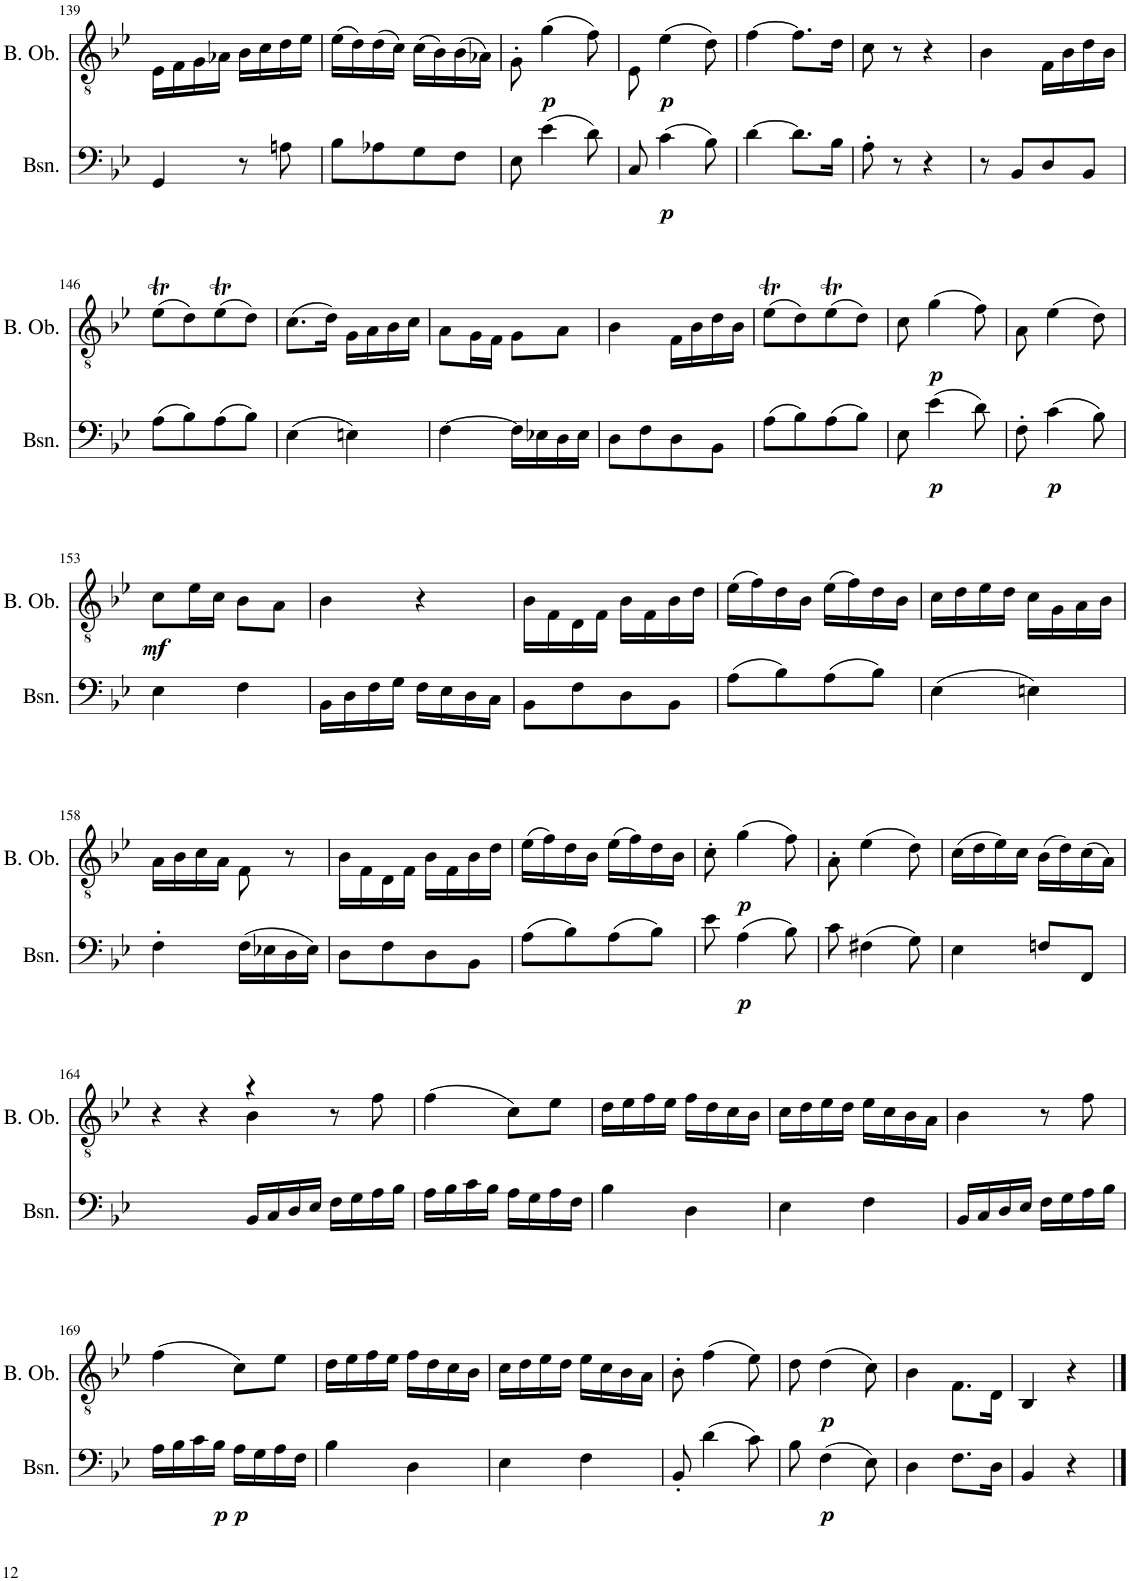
**kern	**dynam	**kern	**dynam
*part2	*part2	*part1	*part1
*staff2	*staff2	*staff1	*staff1
*I"Bassoon	*	*I"Bass Oboe	*
*I'Bsn.	*	*I'B. Ob.	*
!!LO:PB:g=z
*clefF4	*	*clefGv2	*
*k[b-e-]	*	*k[b-e-]	*
*M2/4	*	*M2/4	*
=139	=139	=139	=139
4GG/	.	16E-\LL	.
.	.	16F\	.
.	.	16G\	.
.	.	16A-X\JJ	.
8r	.	16B-\LL	.
.	.	16c\	.
8An\	.	16d\	.
.	.	16e-\JJ	.
=140	=140	=140	=140
8B-\L	.	(>16e-\LL	.
.	.	16d\)	.
8A-X\	.	(>16d\	.
.	.	16c\JJ)	.
8G\	.	(>16c\LL	.
.	.	16B-\)	.
8F\J	.	(>16B-\	.
.	.	16A-X\JJ)	.
=141	=141	=141	=141
8E-\	.	8G'\	.
!	!	!	!LO:DY:b
(>4e-\	.	(>4g\	p
8d\)	.	8f\)	.
=142	=142	=142	=142
8C/	.	8E-\	.
!	!LO:DY:b	!	!LO:DY:b
(>4c\	p	(>4e-\	p
8B-\)	.	8d\)	.
=143	=143	=143	=143
[>4d\	.	[>4f\	.
8.d\L]	.	8.f\L]	.
16B-\Jk	.	16d\Jk	.
=144	=144	=144	=144
8A'\	.	8c\	.
8r	.	8r	.
4r	.	4r	.
=145	=145	=145	=145
8r	.	4B-\	.
8BB-/L	.	.	.
8D/	.	16F\LL	.
.	.	16B-\	.
8BB-/J	.	16d\	.
.	.	16B-\JJ	.
!!LO:LB:g=z
=146	=146	=146	=146
(>8A\L	.	(>8e-T\L	.
8B-\)	.	8d\)	.
(>8A\	.	(>8e-T\	.
8B-\J)	.	8d\J)	.
=147	=147	=147	=147
(>4E-\	.	(>8.c\L	.
.	.	16d\Jk)	.
4En\)	.	16G\LL	.
.	.	16A\	.
.	.	16B-\	.
.	.	16c\JJ	.
=148	=148	=148	=148
[>4F\	.	8A\L	.
.	.	16G\L	.
.	.	16F\JJ	.
16F\LL]	.	8G\L	.
16E-X\	.	.	.
16D\	.	8A\J	.
16E-\JJ	.	.	.
=149	=149	=149	=149
8D\L	.	4B-\	.
8F\	.	.	.
8D\	.	16F\LL	.
.	.	16B-\	.
8BB-\J	.	16d\	.
.	.	16B-\JJ	.
=150	=150	=150	=150
(>8A\L	.	(>8e-T\L	.
8B-\)	.	8d\)	.
(>8A\	.	(>8e-T\	.
8B-\J)	.	8d\J)	.
=151	=151	=151	=151
8E-\	.	8c\	.
!	!LO:DY:b	!	!LO:DY:b
(>4e-\	p	(>4g\	p
8d\)	.	8f\)	.
=152	=152	=152	=152
8F'\	.	8A\	.
!	!LO:DY:b	!	!
(>4c\	p	(>4e-\	.
8B-\)	.	8d\)	.
!!LO:LB:g=z
=153	=153	=153	=153
!	!	!	!LO:DY:b
4E-\	.	8c\L	mf
.	.	16e-\L	.
.	.	16c\JJ	.
4F\	.	8B-\L	.
.	.	8A\J	.
=154	=154	=154	=154
16BB-\LL	.	4B-\	.
16D\	.	.	.
16F\	.	.	.
16G\JJ	.	.	.
16F\LL	.	4r	.
16E-\	.	.	.
16D\	.	.	.
16C\JJ	.	.	.
=155	=155	=155	=155
8BB-\L	.	16B-\LL	.
.	.	16F\	.
8F\	.	16D\	.
.	.	16F\JJ	.
8D\	.	16B-\LL	.
.	.	16F\	.
8BB-\J	.	16B-\	.
.	.	16d\JJ	.
=156	=156	=156	=156
(>8A\L	.	(>16e-\LL	.
.	.	16f\)	.
8B-\)	.	16d\	.
.	.	16B-\JJ	.
(>8A\	.	(>16e-\LL	.
.	.	16f\)	.
8B-\J)	.	16d\	.
.	.	16B-\JJ	.
=157	=157	=157	=157
(>4E-\	.	16c\LL	.
.	.	16d\	.
.	.	16e-\	.
.	.	16d\JJ	.
4En\)	.	16c\LL	.
.	.	16G\	.
.	.	16A\	.
.	.	16B-\JJ	.
!!LO:LB:g=z
=158	=158	=158	=158
4F'\	.	16A\LL	.
.	.	16B-\	.
.	.	16c\	.
.	.	16A\JJ	.
(>16F\LL	.	8F\	.
16E-X\	.	.	.
16D\	.	8r	.
16E-\JJ)	.	.	.
=159	=159	=159	=159
8D\L	.	16B-\LL	.
.	.	16F\	.
8F\	.	16D\	.
.	.	16F\JJ	.
8D\	.	16B-\LL	.
.	.	16F\	.
8BB-\J	.	16B-\	.
.	.	16d\JJ	.
=160	=160	=160	=160
(>8A\L	.	(>16e-\LL	.
.	.	16f\)	.
8B-\)	.	16d\	.
.	.	16B-\JJ	.
(>8A\	.	(>16e-\LL	.
.	.	16f\)	.
8B-\J)	.	16d\	.
.	.	16B-\JJ	.
=161	=161	=161	=161
8e-\	.	8c'\	.
!	!LO:DY:b	!	!LO:DY:b
(>4A\	p	(>4g\	p
8B-\)	.	8f\)	.
=162	=162	=162	=162
8c\	.	8A'\	.
(>4F#X\	.	(>4e-\	.
8G\)	.	8d\)	.
=163	=163	=163	=163
4E-\	.	(>16c\LL	.
.	.	16d\	.
.	.	16e-\)	.
.	.	16c\JJ	.
8Fn/L	.	(>16B-\LL	.
.	.	16d\)	.
8FF/J	.	(>16c\	.
.	.	16A\JJ)	.
!!LO:LB:g=z
=164	=164	=164	=164
*	*	*^	*
2ryy	.	4r	2ryy	.
.	.	4r	.	.
16BB-/LL	.	4r	4B-\	.
16C/	.	.	.	.
16D/	.	.	.	.
16E-/JJ	.	.	.	.
16F\LL	.	8r	4ryy	.
16G\	.	.	.	.
16A\	.	8f\	.	.
16B-\JJ	.	.	.	.
*	*	*v	*v	*
=165	=165	=165	=165
16A\LL	.	(>4f\	.
16B-\	.	.	.
16c\	.	.	.
16B-\JJ	.	.	.
16A\LL	.	8c\L)	.
16G\	.	.	.
16A\	.	8e-\J	.
16F\JJ	.	.	.
=166	=166	=166	=166
4B-\	.	16d\LL	.
.	.	16e-\	.
.	.	16f\	.
.	.	16e-\JJ	.
4D\	.	16f\LL	.
.	.	16d\	.
.	.	16c\	.
.	.	16B-\JJ	.
=167	=167	=167	=167
4E-\	.	16c\LL	.
.	.	16d\	.
.	.	16e-\	.
.	.	16d\JJ	.
4F\	.	16e-\LL	.
.	.	16c\	.
.	.	16B-\	.
.	.	16A\JJ	.
=168	=168	=168	=168
16BB-/LL	.	4B-\	.
16C/	.	.	.
16D/	.	.	.
16E-/JJ	.	.	.
16F\LL	.	8r	.
16G\	.	.	.
16A\	.	8f\	.
16B-\JJ	.	.	.
!!LO:LB:g=z
=169	=169	=169	=169
16A\LL	.	(>4f\	.
16B-\	.	.	.
16c\	.	.	.
!	!LO:DY:b	!	!
16B-\JJ	p	.	.
!	!LO:DY:b	!	!
16A\LL	p	8c\L)	.
16G\	.	.	.
16A\	.	8e-\J	.
16F\JJ	.	.	.
=170	=170	=170	=170
4B-\	.	16d\LL	.
.	.	16e-\	.
.	.	16f\	.
.	.	16e-\JJ	.
4D\	.	16f\LL	.
.	.	16d\	.
.	.	16c\	.
.	.	16B-\JJ	.
=171	=171	=171	=171
4E-\	.	16c\LL	.
.	.	16d\	.
.	.	16e-\	.
.	.	16d\JJ	.
4F\	.	16e-\LL	.
.	.	16c\	.
.	.	16B-\	.
.	.	16A\JJ	.
=172	=172	=172	=172
8BB-'/	.	8B-'\	.
(>4d\	.	(>4f\	.
8c\)	.	8e-\)	.
=173	=173	=173	=173
8B-\	.	8d\	.
!	!LO:DY:b	!	!LO:DY:b
(>4F\	p	(>4d\	p
8E-\)	.	8c\)	.
=174	=174	=174	=174
4D\	.	4B-\	.
8.F\L	.	8.F\L	.
16D\Jk	.	16D\Jk	.
=175	=175	=175	=175
4BB-/	.	4BB-/	.
4r	.	4r	.
==	==	==	==
*-	*-	*-	*-
